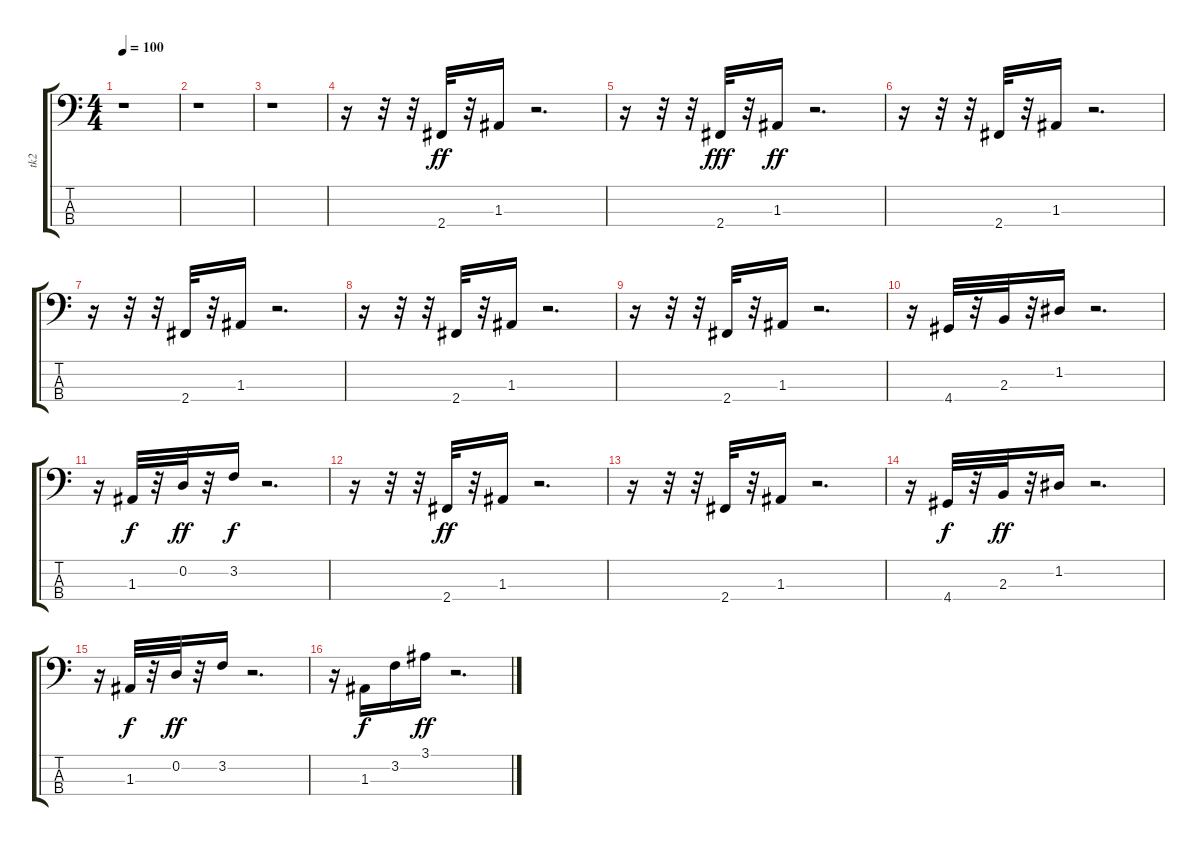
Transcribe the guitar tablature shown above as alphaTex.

\track ("tk2" "tk2") {instrument electricbassfinger}
\staff {score tabs}
\tuning (G2 D2 A1 E1) {hide}
\ts (4 4)
\tempo 100
\clef f4
\ks c
r.1{dy ff instrument electricbassfinger} |
r.1 |
r.1 |
r.16 r.32{balance 8} r.32 2.4.32 r.32 1.3.16 r.2{d} |
r.16 r.32 r.32 2.4.32{dy fff} r.32 1.3.16{dy ff} r.2{d} |
r.16 r.32 r.32 2.4.32 r.32 1.3.16 r.2{d} |
r.16 r.32 r.32 2.4.32 r.32 1.3.16 r.2{d} |
r.16 r.32 r.32 2.4.32 r.32 1.3.16 r.2{d} |
r.16 r.32 r.32 2.4.32 r.32 1.3.16 r.2{d} |
r.16 4.4.32 r.32 2.3.32 r.32 1.2.16 r.2{d} |
r.16 1.3.32{dy f} r.32 0.2.32{dy ff} r.32 3.2.16{dy f} r.2{d} |
r.16 r.32 r.32 2.4.32{dy ff} r.32 1.3.16 r.2{d} |
r.16 r.32 r.32 2.4.32 r.32 1.3.16 r.2{d} |
r.16 4.4.32{dy f} r.32 2.3.32{dy ff} r.32 1.2.16 r.2{d} |
r.16 1.3.32{dy f} r.32 0.2.32{dy ff} r.32 3.2.16 r.2{d} |
r.16 1.3.16{dy f} 3.2.16 3.1.16{dy ff} r.2{d}
